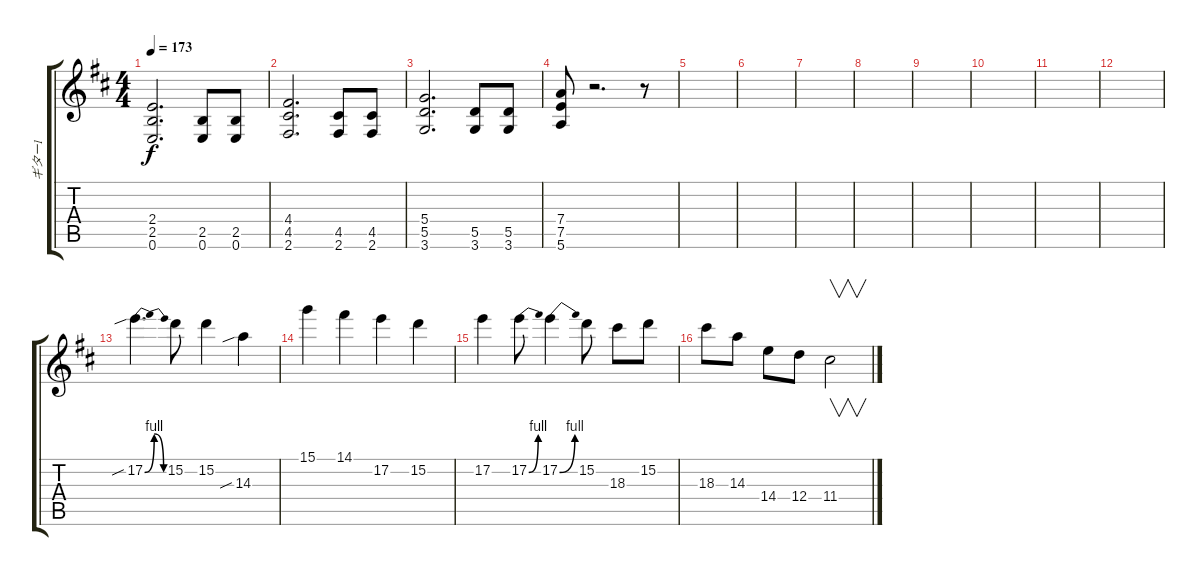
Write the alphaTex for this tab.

\track ("ギター1" "ギター1") {mute instrument distortionguitar}
\staff {score tabs}
\tuning (E4 B3 G3 D3 A2 E2) {hide}
\ts (4 4)
\tempo 173
\clef g2
\ks d
(2.4 2.5 0.6).2{d dy f} (2.5 0.6).8 (2.5 0.6).8 |
(4.4 4.5 2.6).2{d} (4.5 2.6).8 (4.5 2.6).8 |
(5.4 5.5 3.6).2{d} (5.5 3.6).8 (5.5 3.6).8 |
(7.4 7.5 5.6).8 r.2{d} r.8 |
|
|
|
|
|
|
|
|
17.2{be (bendrelease 0 0 16 4 45 4 60 0) sib}.4{d volume 16} 15.2.8 15.2.4 14.3{sib}.4 |
15.1.4 14.1.4 17.2.4 15.2.4 |
17.2.4 17.2{be (bend 0 0 60 4)}.8 17.2{be (bend 0 0 60 4)}.4 15.2.8 18.3.8 15.2.8 |
18.3.8 14.3.8 14.4.8 12.4.8 11.4.2{v}
